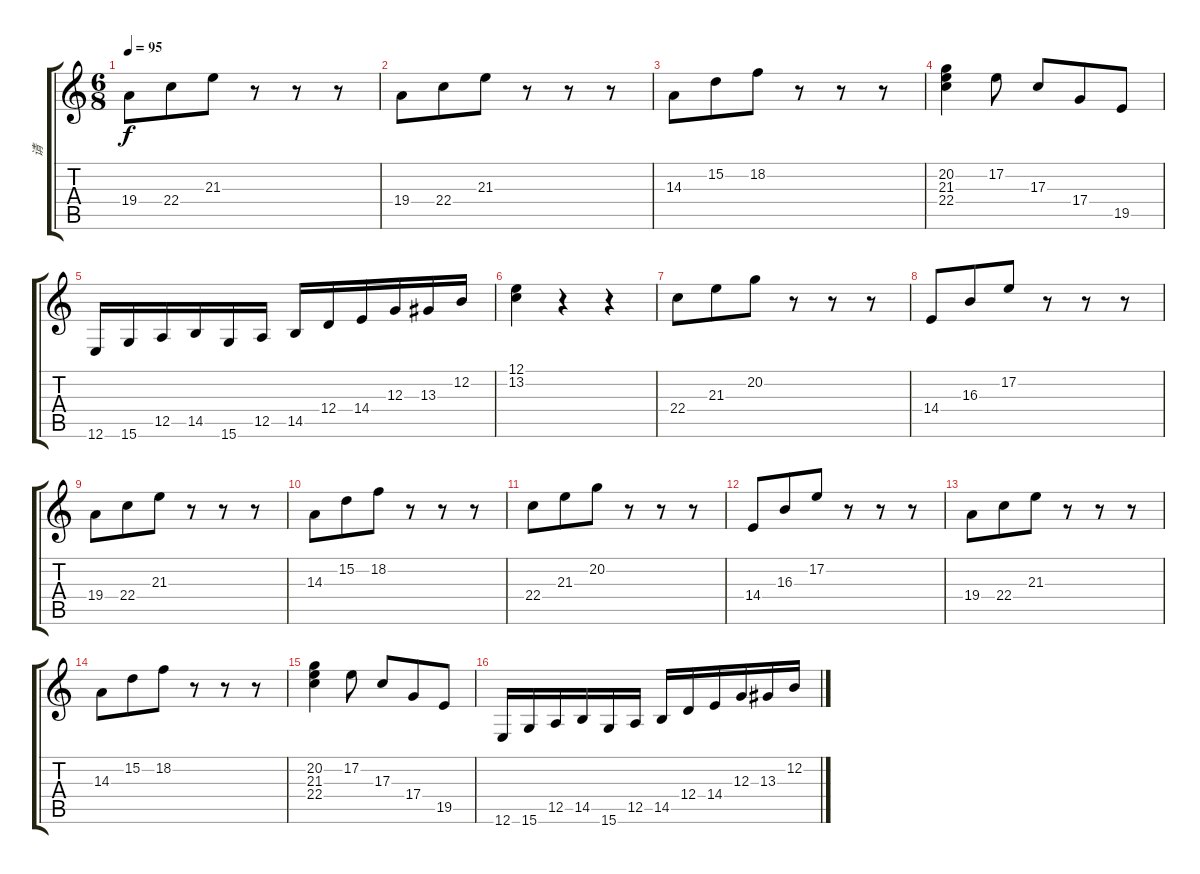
\track ("请" "请") {instrument tremolostrings}
\staff {score tabs}
\tuning (E4 B3 G3 D3 A2 E2) {hide}
\ts (6 8)
\tempo 95
\clef g2
\ks c
19.4.8{dy f} 22.4.8 21.3.8 r.8 r.8 r.8 |
19.4.8 22.4.8 21.3.8 r.8 r.8 r.8 |
14.3.8 15.2.8 18.2.8 r.8 r.8 r.8 |
(20.2 21.3 22.4).4 17.2.8 17.3.8 17.4.8 19.5.8 |
12.6.16 15.6.16 12.5.16 14.5.16 15.6.16 12.5.16 14.5.16 12.4.16 14.4.16 12.3.16 13.3.16 12.2.16 |
(12.1 13.2).4{txt ""} r.4 r.4 |
22.4.8 21.3.8 20.2.8 r.8 r.8 r.8 |
14.4.8 16.3.8 17.2.8 r.8 r.8 r.8 |
19.4.8 22.4.8 21.3.8 r.8 r.8 r.8 |
14.3.8 15.2.8 18.2.8 r.8 r.8 r.8 |
22.4.8 21.3.8 20.2.8 r.8 r.8 r.8 |
14.4.8 16.3.8 17.2.8 r.8 r.8 r.8 |
19.4.8 22.4.8 21.3.8 r.8 r.8 r.8 |
14.3.8 15.2.8 18.2.8 r.8 r.8 r.8 |
(20.2 21.3 22.4).4 17.2.8 17.3.8 17.4.8 19.5.8 |
12.6.16 15.6.16 12.5.16 14.5.16 15.6.16 12.5.16 14.5.16 12.4.16 14.4.16 12.3.16 13.3.16 12.2.16
